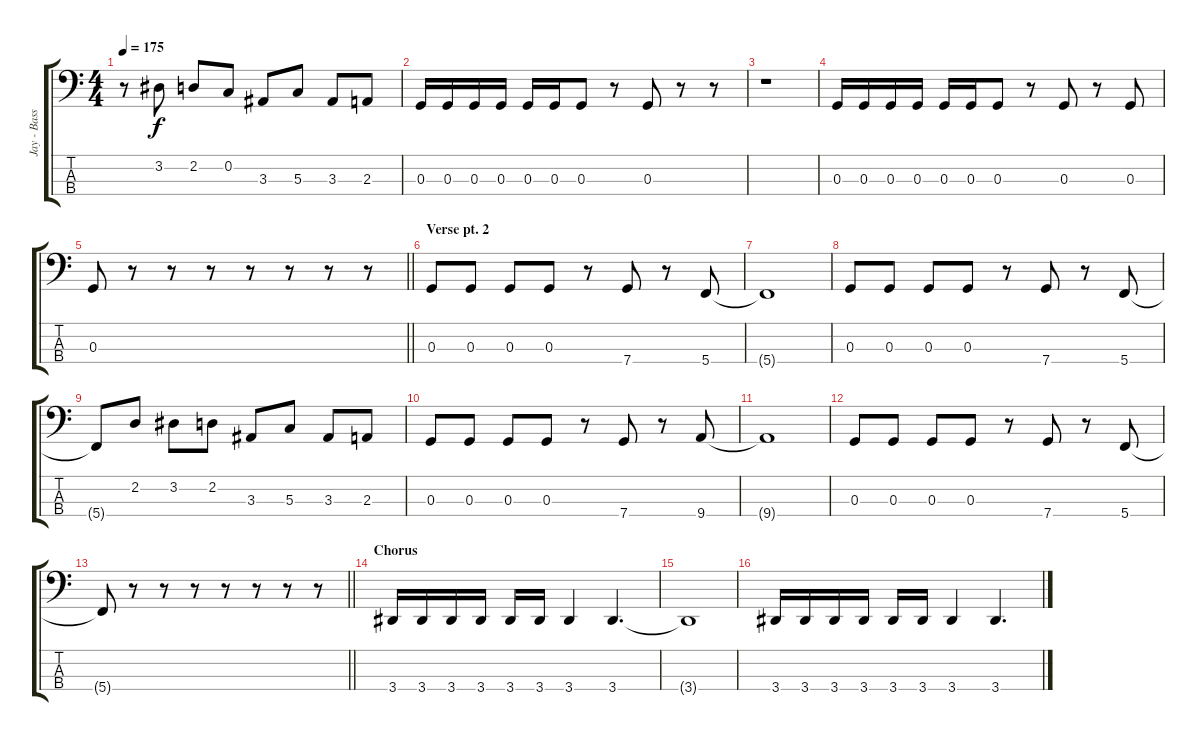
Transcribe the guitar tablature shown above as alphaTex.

\track ("Jay - Bass" "Jay - Bass") {instrument electricbasspick}
\staff {score tabs}
\tuning (F2 C2 G1 C1) {hide}
\ts (4 4)
\tempo 175
\clef f4
\ks c
r.8{dy f} 3.2.8 2.2.8 0.2.8 3.3.8 5.3.8 3.3.8 2.3.8 |
0.3.16 0.3.16 0.3.16 0.3.16 0.3.16 0.3.16 0.3.8 r.8 0.3.8 r.8 r.8 |
r.1 |
0.3.16 0.3.16 0.3.16 0.3.16 0.3.16 0.3.16 0.3.8 r.8 0.3.8 r.8 0.3.8 |
\barLineRight lightlight
0.3.8 r.8 r.8 r.8 r.8 r.8 r.8 r.8 |
\section ("" "Verse pt. 2")
0.3.8 0.3.8 0.3.8 0.3.8 r.8 7.4.8 r.8 5.4.8 |
5.4{t}.1 |
0.3.8 0.3.8 0.3.8 0.3.8 r.8 7.4.8 r.8 5.4.8 |
5.4{t}.8 2.2.8 3.2.8 2.2.8 3.3.8 5.3.8 3.3.8 2.3.8 |
0.3.8 0.3.8 0.3.8 0.3.8 r.8 7.4.8 r.8 9.4.8 |
9.4{t}.1 |
0.3.8 0.3.8 0.3.8 0.3.8 r.8 7.4.8 r.8 5.4.8 |
\barLineRight lightlight
5.4{t}.8 r.8 r.8 r.8 r.8 r.8 r.8 r.8 |
\section ("" "Chorus")
3.4.16 3.4.16 3.4.16 3.4.16 3.4.16 3.4.16 3.4.4 3.4.4{d} |
3.4{t}.1 |
3.4.16 3.4.16 3.4.16 3.4.16 3.4.16 3.4.16 3.4.4 3.4.4{d}
